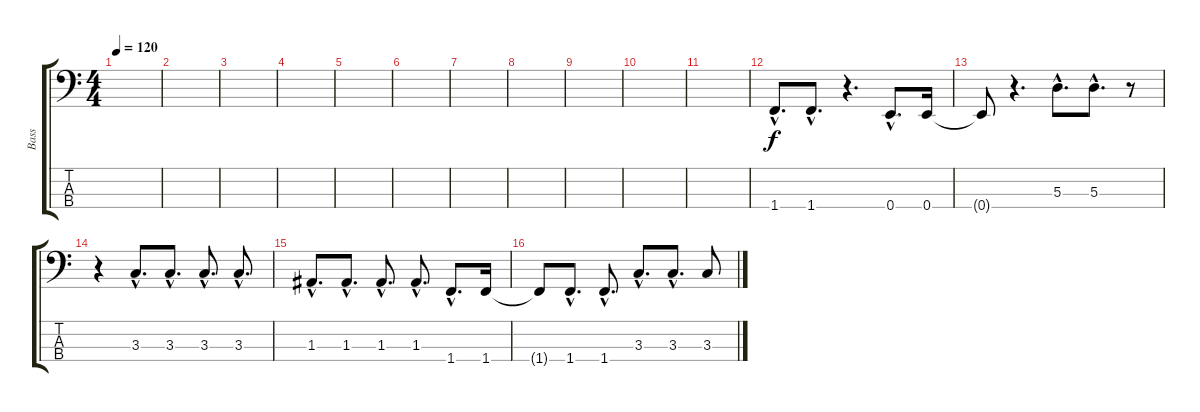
\track ("Bass" "Bass") {instrument electricbassfinger}
\staff {score tabs}
\tuning (G2 D2 A1 E1) {hide}
\ts (4 4)
\tempo 120
\clef f4
\ks c
|
|
|
|
|
|
|
|
|
|
|
1.4{hac}.8{d} 1.4{hac}.8{d} r.4{d} 0.4{hac}.8{d} 0.4.16 |
0.4{t}.8 r.4{d} 5.3{hac}.8{d} 5.3{hac}.8{d} r.8 |
r.4 3.3{hac}.8{d} 3.3{hac}.8{d} 3.3{hac}.8{d} 3.3{hac}.8{d} |
1.3{hac}.8{d} 1.3{hac}.8{d} 1.3{hac}.8{d} 1.3{hac}.8{d} 1.4{hac}.8{d} 1.4.16 |
1.4{t}.8 1.4{hac}.8{d} 1.4{hac}.8{d} 3.3{hac}.8{d} 3.3{hac}.8{d} 3.3.8
